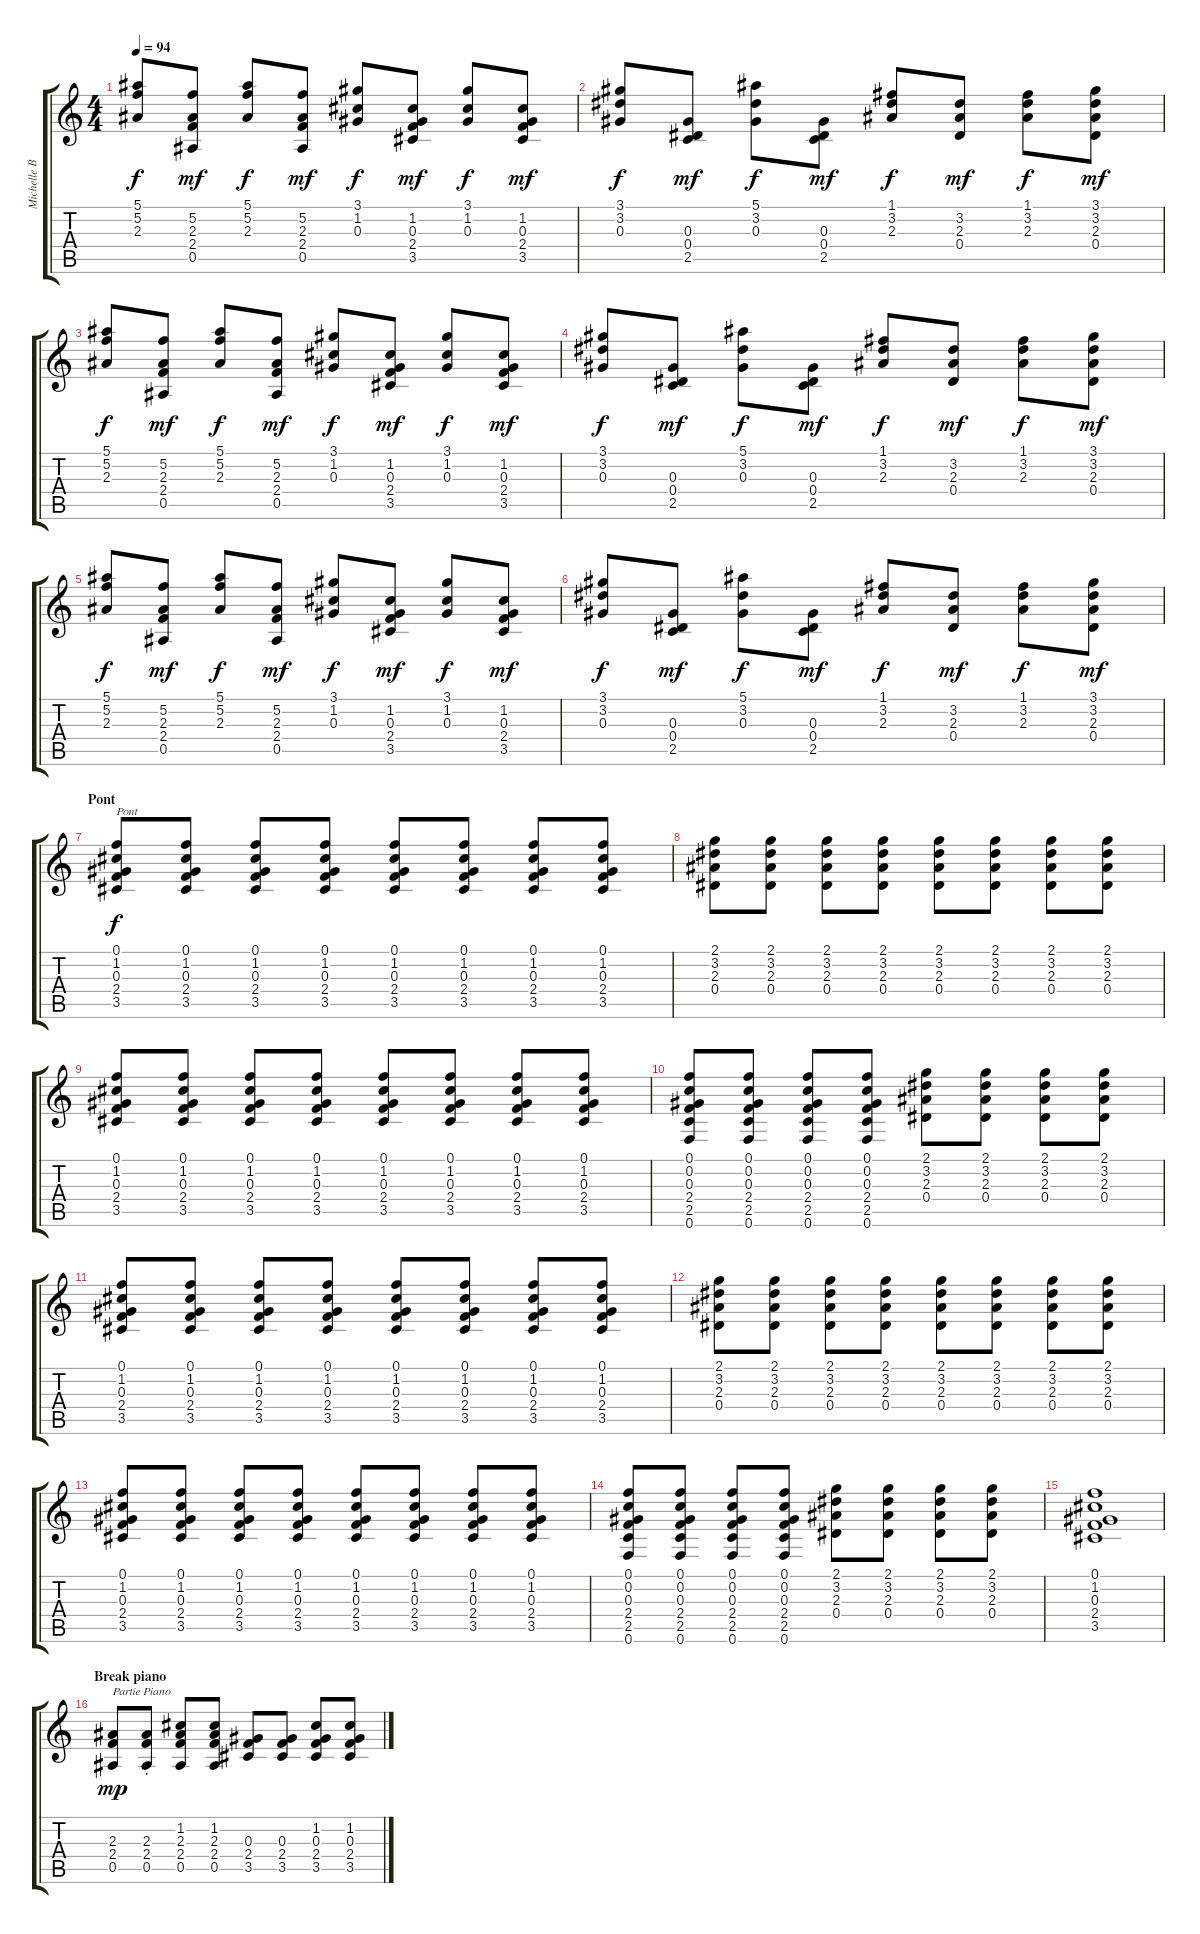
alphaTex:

\track ("Michelle Branch - Guitare Acoustique" "Michelle B") {instrument acousticguitarnylon}
\staff {score tabs}
\tuning (F4 C4 Ab3 Eb3 Bb2 F2) {hide}
\ts (4 4)
\tempo 94
\clef g2
\ks c
(5.1 5.2 2.3).8{dy f} (5.2 2.3 2.4 0.5).8{dy mf} (5.1 5.2 2.3).8{dy f} (5.2 2.3 2.4 0.5).8{dy mf} (3.1 1.2 0.3).8{dy f} (1.2 0.3 2.4 3.5).8{dy mf} (3.1 1.2 0.3).8{dy f} (1.2 0.3 2.4 3.5).8{dy mf} |
(3.1 3.2 0.3).8{dy f} (0.3 0.4 2.5).8{dy mf} (5.1 3.2 0.3).8{dy f} (0.3 0.4 2.5).8{dy mf} (1.1 3.2 2.3).8{dy f} (3.2 2.3 0.4).8{dy mf} (1.1 3.2 2.3).8{dy f} (3.1 3.2 2.3 0.4).8{dy mf} |
(5.1 5.2 2.3).8{dy f} (5.2 2.3 2.4 0.5).8{dy mf} (5.1 5.2 2.3).8{dy f} (5.2 2.3 2.4 0.5).8{dy mf} (3.1 1.2 0.3).8{dy f} (1.2 0.3 2.4 3.5).8{dy mf} (3.1 1.2 0.3).8{dy f} (1.2 0.3 2.4 3.5).8{dy mf} |
(3.1 3.2 0.3).8{dy f} (0.3 0.4 2.5).8{dy mf} (5.1 3.2 0.3).8{dy f} (0.3 0.4 2.5).8{dy mf} (1.1 3.2 2.3).8{dy f} (3.2 2.3 0.4).8{dy mf} (1.1 3.2 2.3).8{dy f} (3.1 3.2 2.3 0.4).8{dy mf} |
(5.1 5.2 2.3).8{dy f} (5.2 2.3 2.4 0.5).8{dy mf} (5.1 5.2 2.3).8{dy f} (5.2 2.3 2.4 0.5).8{dy mf} (3.1 1.2 0.3).8{dy f} (1.2 0.3 2.4 3.5).8{dy mf} (3.1 1.2 0.3).8{dy f} (1.2 0.3 2.4 3.5).8{dy mf} |
(3.1 3.2 0.3).8{dy f} (0.3 0.4 2.5).8{dy mf} (5.1 3.2 0.3).8{dy f} (0.3 0.4 2.5).8{dy mf} (1.1 3.2 2.3).8{dy f} (3.2 2.3 0.4).8{dy mf} (1.1 3.2 2.3).8{dy f} (3.1 3.2 2.3 0.4).8{dy mf} |
\section ("" "Pont")
(0.1 1.2 0.3 2.4 3.5).8{txt "Pont" dy f} (0.1 1.2 0.3 2.4 3.5).8 (0.1 1.2 0.3 2.4 3.5).8 (0.1 1.2 0.3 2.4 3.5).8 (0.1 1.2 0.3 2.4 3.5).8 (0.1 1.2 0.3 2.4 3.5).8 (0.1 1.2 0.3 2.4 3.5).8 (0.1 1.2 0.3 2.4 3.5).8 |
(2.1 3.2 2.3 0.4).8 (2.1 3.2 2.3 0.4).8 (2.1 3.2 2.3 0.4).8 (2.1 3.2 2.3 0.4).8 (2.1 3.2 2.3 0.4).8 (2.1 3.2 2.3 0.4).8 (2.1 3.2 2.3 0.4).8 (2.1 3.2 2.3 0.4).8 |
(0.1 1.2 0.3 2.4 3.5).8 (0.1 1.2 0.3 2.4 3.5).8 (0.1 1.2 0.3 2.4 3.5).8 (0.1 1.2 0.3 2.4 3.5).8 (0.1 1.2 0.3 2.4 3.5).8 (0.1 1.2 0.3 2.4 3.5).8 (0.1 1.2 0.3 2.4 3.5).8 (0.1 1.2 0.3 2.4 3.5).8 |
(0.1 0.2 0.3 2.4 2.5 0.6).8 (0.1 0.2 0.3 2.4 2.5 0.6).8 (0.1 0.2 0.3 2.4 2.5 0.6).8 (0.1 0.2 0.3 2.4 2.5 0.6).8 (2.1 3.2 2.3 0.4).8 (2.1 3.2 2.3 0.4).8 (2.1 3.2 2.3 0.4).8 (2.1 3.2 2.3 0.4).8 |
(0.1 1.2 0.3 2.4 3.5).8 (0.1 1.2 0.3 2.4 3.5).8 (0.1 1.2 0.3 2.4 3.5).8 (0.1 1.2 0.3 2.4 3.5).8 (0.1 1.2 0.3 2.4 3.5).8 (0.1 1.2 0.3 2.4 3.5).8 (0.1 1.2 0.3 2.4 3.5).8 (0.1 1.2 0.3 2.4 3.5).8 |
(2.1 3.2 2.3 0.4).8 (2.1 3.2 2.3 0.4).8 (2.1 3.2 2.3 0.4).8 (2.1 3.2 2.3 0.4).8 (2.1 3.2 2.3 0.4).8 (2.1 3.2 2.3 0.4).8 (2.1 3.2 2.3 0.4).8 (2.1 3.2 2.3 0.4).8 |
(0.1 1.2 0.3 2.4 3.5).8 (0.1 1.2 0.3 2.4 3.5).8 (0.1 1.2 0.3 2.4 3.5).8 (0.1 1.2 0.3 2.4 3.5).8 (0.1 1.2 0.3 2.4 3.5).8 (0.1 1.2 0.3 2.4 3.5).8 (0.1 1.2 0.3 2.4 3.5).8 (0.1 1.2 0.3 2.4 3.5).8 |
(0.1 0.2 0.3 2.4 2.5 0.6).8 (0.1 0.2 0.3 2.4 2.5 0.6).8 (0.1 0.2 0.3 2.4 2.5 0.6).8 (0.1 0.2 0.3 2.4 2.5 0.6).8 (2.1 3.2 2.3 0.4).8 (2.1 3.2 2.3 0.4).8 (2.1 3.2 2.3 0.4).8 (2.1 3.2 2.3 0.4).8 |
(0.1 1.2 0.3 2.4 3.5).1 |
\section ("" "Break piano")
(2.3 2.4 0.5).8{txt "Partie Piano" dy mp} (2.3 2.4{st} 0.5{st}).8 (1.2 2.3 2.4 0.5).8 (1.2 2.3 2.4 0.5).8 (0.3 2.4 3.5).8 (0.3 2.4 3.5).8 (1.2 0.3 2.4 3.5).8 (1.2 0.3 2.4 3.5).8
